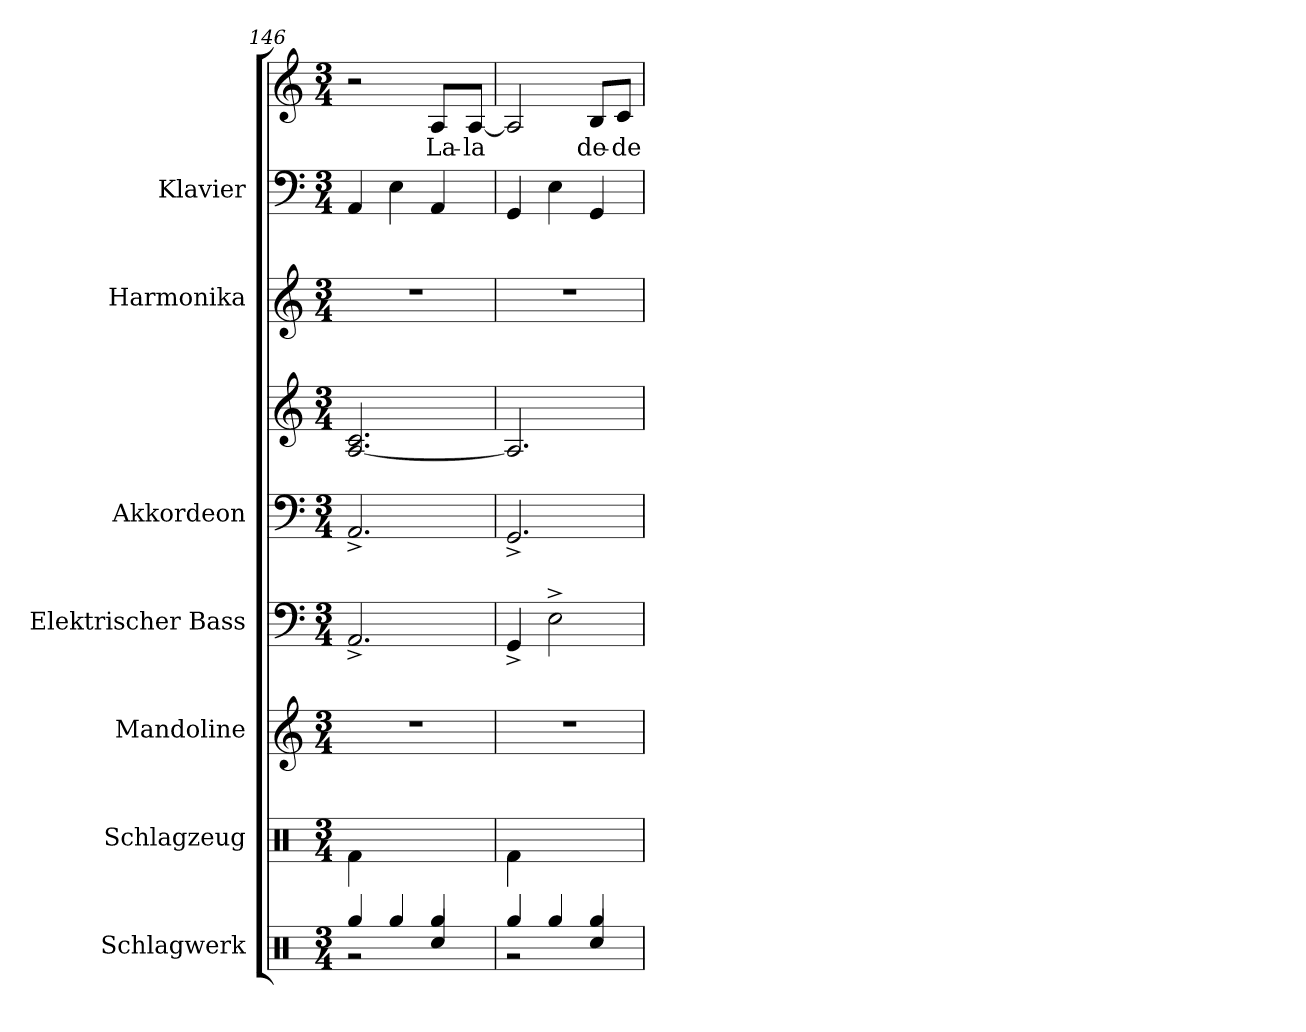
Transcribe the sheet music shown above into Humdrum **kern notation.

**kern	**kern	**kern	**kern	**kern	**kern	**kern	**kern	**kern	**text
*part7	*part6	*part5	*part4	*part3	*part3	*part2	*part1	*part1	*part1
*staff9	*staff8	*staff7	*staff6	*staff5	*staff4	*staff3	*staff2	*staff1	*staff1
*I"Schlagwerk	*I"Schlagzeug	*I"Mandoline	*I"Elektrischer Bass	*I"Akkordeon	*	*I"Harmonika	*I"Klavier	*	*
*I'Schlw.	*I'Schlgz.	*I'Mand.	*I'E-B.	*I'Akk.	*	*	*I'Klav.	*	*
*clefX	*clefX	*clefG2	*clefF4	*clefF4	*clefG2	*clefG2	*clefF4	*clefG2	*
*	*	*	*ITrd7c12	*	*	*	*	*	*
*k[]	*k[]	*k[]	*k[]	*k[]	*k[]	*k[]	*k[]	*k[]	*
*M3/4	*M3/4	*M3/4	*M3/4	*M3/4	*M3/4	*M3/4	*M3/4	*M3/4	*
=146	=146	=146	=146	=146	=146	=146	=146	=146	=146
*^	*^	*	*	*	*	*	*	*	*
4Rgg/	2r	2.ryy	4Rf\	2.r	2.AAA^/	2.AA^/	[2.A/ 2.c/	2.r	4AA/	2r	.
4Rgg/	.	.	2ryy	.	.	.	.	.	4E\	.	.
!	!	!	!	!	!	!	!	!	!	!	!LO:LY:b
4Rgg/	4Rcc/	.	.	.	.	.	.	.	4AA/	8A/L	La-
!	!	!	!	!	!	!	!	!	!	!	!LO:LY:b
.	.	.	.	.	.	.	.	.	.	[8A/J	-la
=147	=147	=147	=147	=147	=147	=147	=147	=147	=147	=147	=147
4Rgg/	2r	2.ryy	4Rf\	2.r	4GGG^/	2.GG^/	2.A/]	2.r	4GG/	2A/]	.
4Rgg/	.	.	2ryy	.	2EE^\	.	.	.	4E\	.	.
!	!	!	!	!	!	!	!	!	!	!	!LO:LY:b
4Rgg/	4Rcc/	.	.	.	.	.	.	.	4GG/	8B/L	de-
!	!	!	!	!	!	!	!	!	!	!	!LO:LY:b
.	.	.	.	.	.	.	.	.	.	8c/J	-de-
*v	*v	*	*	*	*	*	*	*	*	*	*
*	*v	*v	*	*	*	*	*	*	*	*
=	=	=	=	=	=	=	=	=	=
*-	*-	*-	*-	*-	*-	*-	*-	*-	*-
